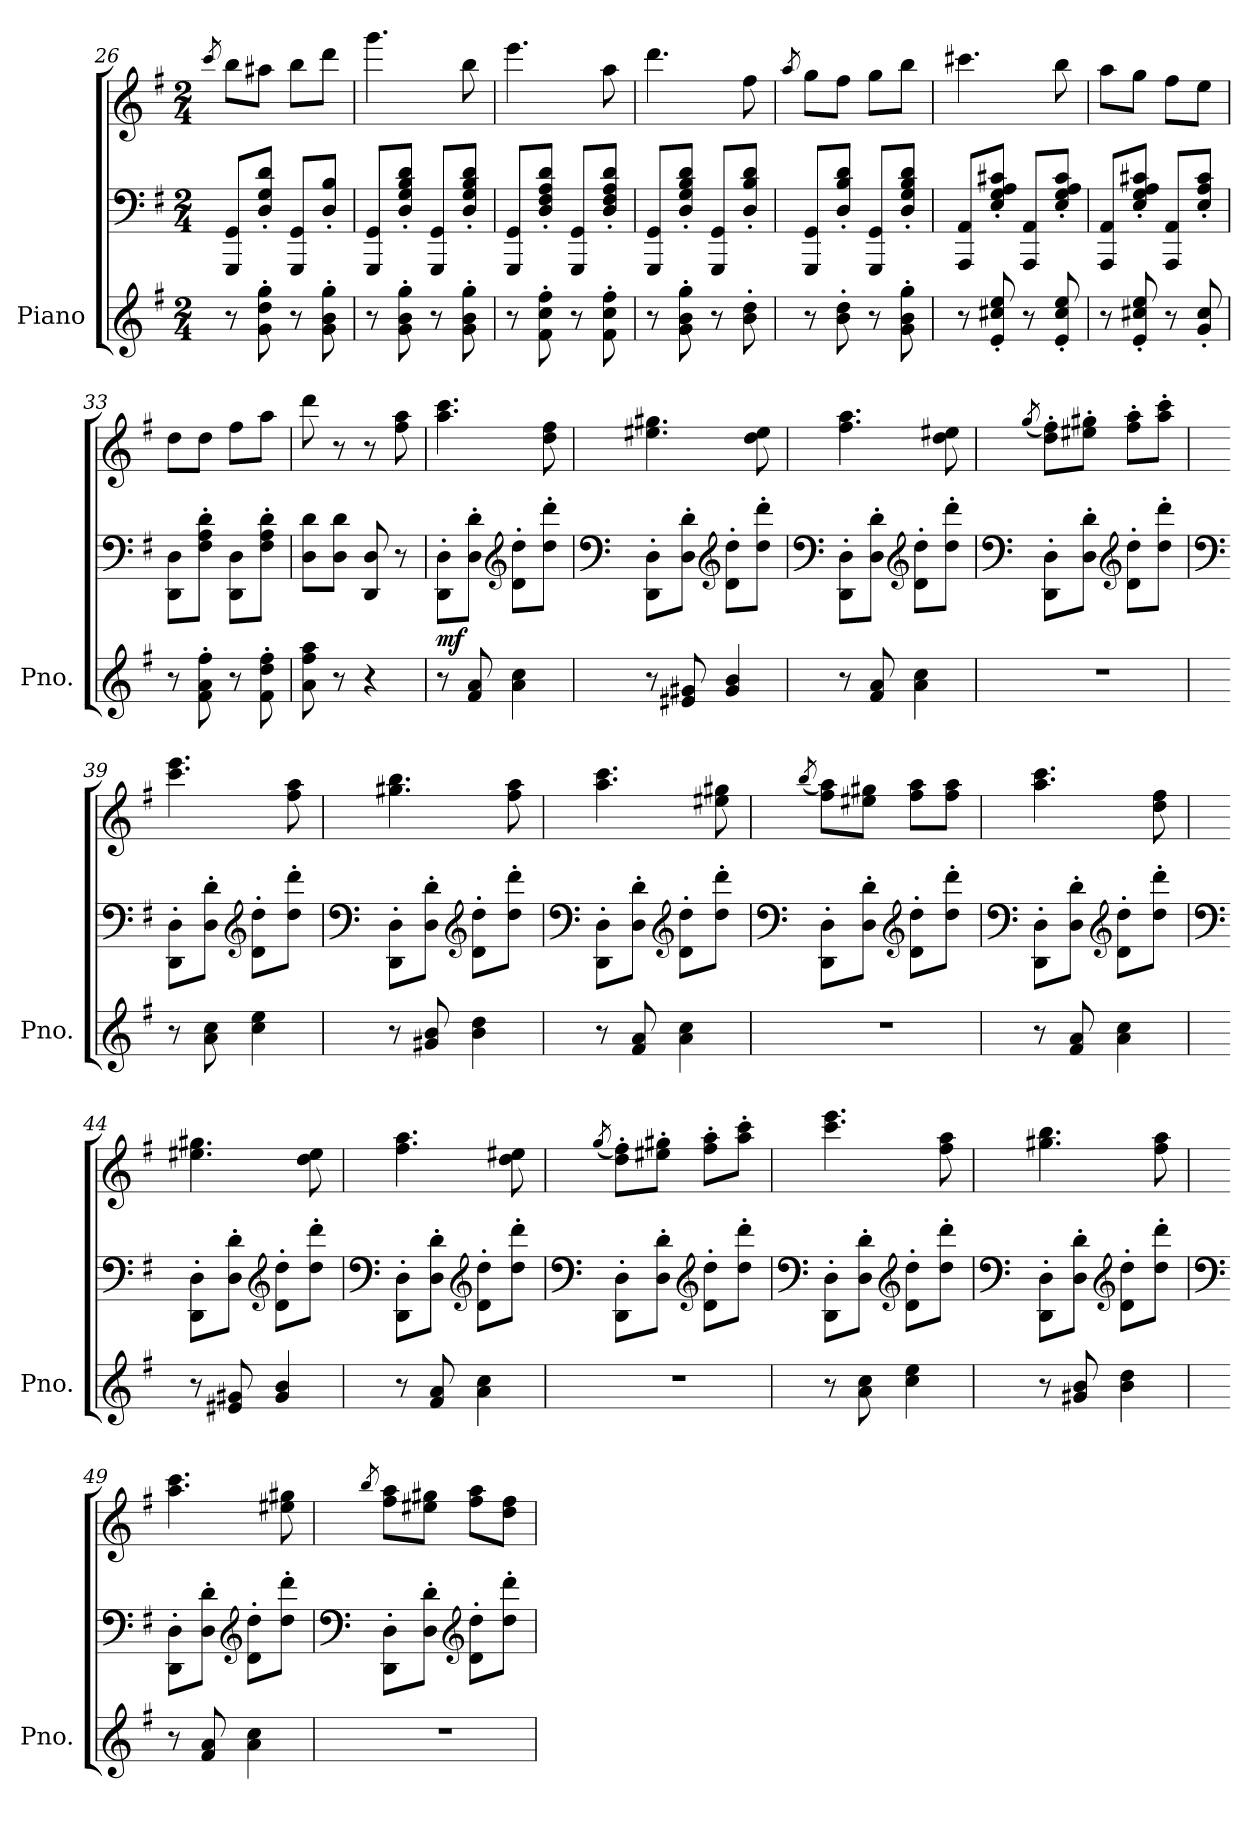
**kern	**kern	**kern	**dynam
*part1	*part1	*part1	*part1
*staff3	*staff2	*staff1	*staff1/2/3
*I"Piano	*	*	*
*I'Pno.	*	*	*
*clefG2	*clefF4	*clefG2	*
*k[f#]	*k[f#]	*k[f#]	*
*M2/4	*M2/4	*M2/4	*
=26	=26	=26	=26
.	.	8qccc/	.
8r	8GGG/ 8GG/L	8bb\L	.
8g\' 8dd\' 8gg\'	8D/' 8G/' 8d/'J	8aa#X\J	.
8r	8GGG/ 8GG/L	8bb\L	.
8g\' 8b\' 8gg\'	8D/' 8B/'J	8ddd\J	.
=27	=27	=27	=27
8r	8GGG/ 8GG/L	4.ggg\	.
8g\' 8b\' 8gg\'	8D/' 8G/' 8B/' 8d/'J	.	.
8r	8GGG/ 8GG/L	.	.
8g\' 8b\' 8gg\'	8D/' 8G/' 8B/' 8d/'J	8bb\	.
=28	=28	=28	=28
8r	8GGG/ 8GG/L	4.eee\	.
8f#\' 8cc\' 8ff#\'	8D/' 8F#/' 8A/' 8d/'J	.	.
8r	8GGG/ 8GG/L	.	.
8f#\' 8cc\' 8ff#\'	8D/' 8F#/' 8A/' 8d/'J	8aa\	.
=29	=29	=29	=29
8r	8GGG/ 8GG/L	4.ddd\	.
8g\' 8b\' 8gg\'	8D/' 8G/' 8B/' 8d/'J	.	.
8r	8GGG/ 8GG/L	.	.
8b\' 8dd\'	8D/' 8B/' 8d/'J	8ff#\	.
=30	=30	=30	=30
.	.	8qaa/	.
8r	8GGG/ 8GG/L	8gg\L	.
8b\' 8dd\'	8D/' 8B/' 8d/'J	8ff#\J	.
8r	8GGG/ 8GG/L	8gg\L	.
8g\' 8b\' 8gg\'	8D/' 8G/' 8B/' 8d/'J	8bb\J	.
=31	=31	=31	=31
8r	8AAA/ 8AA/L	4.ccc#X\	.
8e/' 8cc#X/' 8ee/'	8E/' 8G/' 8A/' 8c#X/'J	.	.
8r	8AAA/ 8AA/L	.	.
8e/' 8cc#/' 8ee/'	8E/' 8G/' 8A/' 8c#/'J	8bb\	.
=32	=32	=32	=32
8r	8AAA/ 8AA/L	8aa\L	.
8e/' 8cc#X/' 8ee/'	8E/' 8G/' 8A/' 8c#X/'J	8gg\J	.
8r	8AAA/ 8AA/L	8ff#\L	.
8g/' 8cc#/'	8E/' 8A/' 8c#/'J	8ee\J	.
!!LO:LB:g=z
=33	=33	=33	=33
8r	8DD\ 8D\L	8dd\L	.
8f#\' 8a\' 8ff#\'	8F#\' 8A\' 8d\'J	8dd\J	.
8r	8DD\ 8D\L	8ff#\L	.
8f#\' 8dd\' 8ff#\'	8F#\' 8A\' 8d\'J	8aa\J	.
=34	=34	=34	=34
8a\ 8ff#\ 8aa\	8D\ 8d\L	8ddd\	.
8r	8D\ 8d\J	8r	.
4r	8DD/ 8D/	8r	.
.	8r	8ff#\ 8aa\	.
=35	=35	=35	=35
!	!	!	!LO:DY:b=2
8r	8DD\' 8D\'L	4.aa\ 4.ccc\	mf
8f#/ 8a/	8D\' 8d\'J	.	.
*	*clefG2	*	*
4a\ 4cc\	8d\' 8dd\'L	.	.
.	8dd\' 8ddd\'J	8dd\ 8ff#\	.
=36	=36	=36	=36
*	*clefF4	*	*
8r	8DD\' 8D\'L	4.ee#X\ 4.gg#X\	.
8e#X/ 8g#X/	8D\' 8d\'J	.	.
*	*clefG2	*	*
4g#/ 4b/	8d\' 8dd\'L	.	.
.	8dd\' 8ddd\'J	8dd\ 8ee#\	.
=37	=37	=37	=37
*	*clefF4	*	*
8r	8DD\' 8D\'L	4.ff#\ 4.aa\	.
8f#/ 8a/	8D\' 8d\'J	.	.
*	*clefG2	*	*
4a\ 4cc\	8d\' 8dd\'L	.	.
.	8dd\' 8ddd\'J	8dd\ 8ee#X\	.
=38	=38	=38	=38
*	*clefF4	*	*
.	.	(<8qgg/	.
2r	8DD\' 8D\'L	8dd\' 8ff#\'L)	.
.	8D\' 8d\'J	8ee#X\' 8gg#X\'J	.
*	*clefG2	*	*
.	8d\' 8dd\'L	8ff#\' 8aa\'L	.
.	8dd\' 8ddd\'J	8aa\' 8ccc\'J	.
=39	=39	=39	=39
*	*clefF4	*	*
8r	8DD\' 8D\'L	4.ccc\ 4.eee\	.
8a\ 8cc\	8D\' 8d\'J	.	.
*	*clefG2	*	*
4cc\ 4ee\	8d\' 8dd\'L	.	.
.	8dd\' 8ddd\'J	8ff#\ 8aa\	.
=40	=40	=40	=40
*	*clefF4	*	*
8r	8DD\' 8D\'L	4.gg#X\ 4.bb\	.
8g#X/ 8b/	8D\' 8d\'J	.	.
*	*clefG2	*	*
4b\ 4dd\	8d\' 8dd\'L	.	.
.	8dd\' 8ddd\'J	8ff#\ 8aa\	.
!!LO:LB:g=z
=41	=41	=41	=41
*	*clefF4	*	*
8r	8DD\' 8D\'L	4.aa\ 4.ccc\	.
8f#/ 8a/	8D\' 8d\'J	.	.
*	*clefG2	*	*
4a\ 4cc\	8d\' 8dd\'L	.	.
.	8dd\' 8ddd\'J	8ee#X\ 8gg#X\	.
=42	=42	=42	=42
*	*clefF4	*	*
.	.	(<8qbb/	.
2r	8DD\' 8D\'L	8ff#\ 8aa\L)	.
.	8D\' 8d\'J	8ee#X\ 8gg#X\J	.
*	*clefG2	*	*
.	8d\' 8dd\'L	8ff#\ 8aa\L	.
.	8dd\' 8ddd\'J	8ff#\ 8aa\J	.
=43	=43	=43	=43
*	*clefF4	*	*
8r	8DD\' 8D\'L	4.aa\ 4.ccc\	.
8f#/ 8a/	8D\' 8d\'J	.	.
*	*clefG2	*	*
4a\ 4cc\	8d\' 8dd\'L	.	.
.	8dd\' 8ddd\'J	8dd\ 8ff#\	.
=44	=44	=44	=44
*	*clefF4	*	*
8r	8DD\' 8D\'L	4.ee#X\ 4.gg#X\	.
8e#X/ 8g#X/	8D\' 8d\'J	.	.
*	*clefG2	*	*
4g#/ 4b/	8d\' 8dd\'L	.	.
.	8dd\' 8ddd\'J	8dd\ 8ee#\	.
=45	=45	=45	=45
*	*clefF4	*	*
8r	8DD\' 8D\'L	4.ff#\ 4.aa\	.
8f#/ 8a/	8D\' 8d\'J	.	.
*	*clefG2	*	*
4a\ 4cc\	8d\' 8dd\'L	.	.
.	8dd\' 8ddd\'J	8dd\ 8ee#X\	.
=46	=46	=46	=46
*	*clefF4	*	*
.	.	(<8qgg/	.
2r	8DD\' 8D\'L	8dd\' 8ff#\'L)	.
.	8D\' 8d\'J	8ee#X\' 8gg#X\'J	.
*	*clefG2	*	*
.	8d\' 8dd\'L	8ff#\' 8aa\'L	.
.	8dd\' 8ddd\'J	8aa\' 8ccc\'J	.
=47	=47	=47	=47
*	*clefF4	*	*
8r	8DD\' 8D\'L	4.ccc\ 4.eee\	.
8a\ 8cc\	8D\' 8d\'J	.	.
*	*clefG2	*	*
4cc\ 4ee\	8d\' 8dd\'L	.	.
.	8dd\' 8ddd\'J	8ff#\ 8aa\	.
!!LO:PB:g=z
=48	=48	=48	=48
*	*clefF4	*	*
8r	8DD\' 8D\'L	4.gg#X\ 4.bb\	.
8g#X/ 8b/	8D\' 8d\'J	.	.
*	*clefG2	*	*
4b\ 4dd\	8d\' 8dd\'L	.	.
.	8dd\' 8ddd\'J	8ff#\ 8aa\	.
=49	=49	=49	=49
*	*clefF4	*	*
8r	8DD\' 8D\'L	4.aa\ 4.ccc\	.
8f#/ 8a/	8D\' 8d\'J	.	.
*	*clefG2	*	*
4a\ 4cc\	8d\' 8dd\'L	.	.
.	8dd\' 8ddd\'J	8ee#X\ 8gg#X\	.
=50	=50	=50	=50
*	*clefF4	*	*
.	.	8qbb/	.
2r	8DD\' 8D\'L	8ff#\ 8aa\L	.
.	8D\' 8d\'J	8ee#X\ 8gg#X\J	.
*	*clefG2	*	*
.	8d\' 8dd\'L	8ff#\ 8aa\L	.
.	8dd\' 8ddd\'J	8dd\ 8ff#\J	.
=	=	=	=
*-	*-	*-	*-
